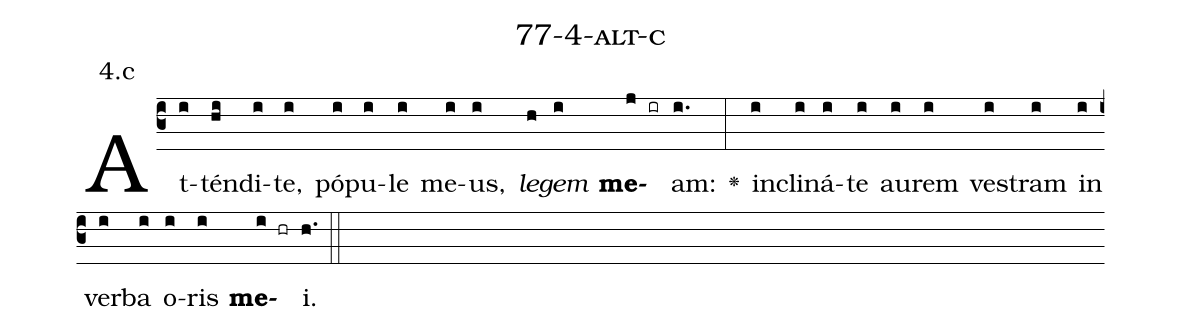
name: 77-4-alt-c;
annotation: 4.c;
%%
(c3)At(i)tén(hi)di(i)te,(i) pó(i)pu(i)le(i) me(i)us,(i) <i>le</i>(h)<i>gem</i>(i) <b>me</b>(j ir)am:(i.) <v>\greheightstar</v>(:) in(i)cli(i)ná(i)te(i) au(i)rem(i) ves(i)tram(i) in(i) ver(i)ba(i) o(i)ris(i) <b>me</b>(i hr)i.(h.) (::)


%E(i) u(i) o(i) u(i) a(i) e.(h.) (::)
